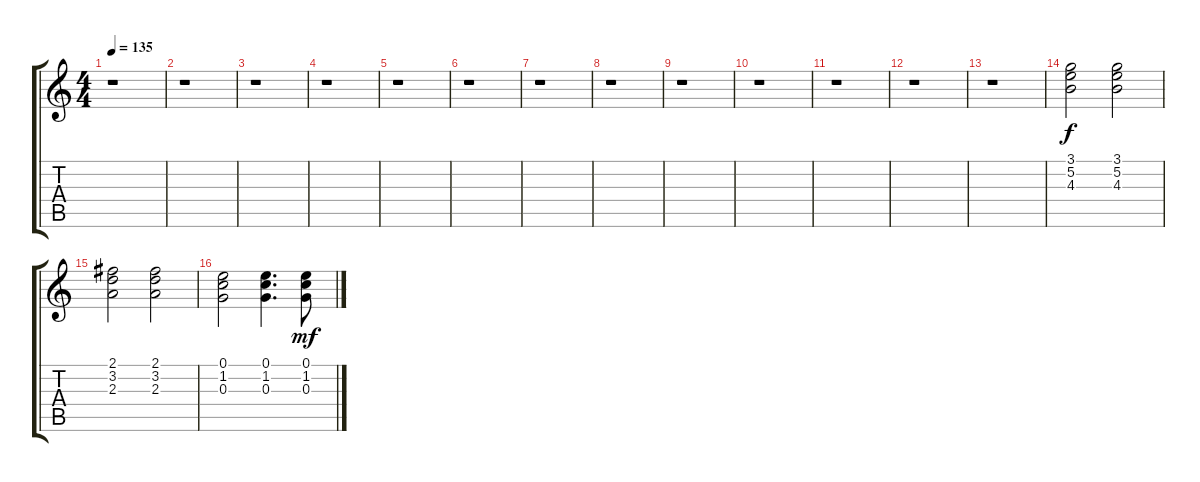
\track "" {instrument electricguitarclean}
\staff {score tabs}
\tuning (E4 B3 G3 D3 A2 E2) {hide}
\ts (4 4)
\tempo 135
\clef g2
\ks c
r.1{dy f} |
r.1 |
r.1 |
r.1 |
r.1 |
r.1 |
r.1 |
r.1 |
r.1 |
r.1 |
r.1 |
r.1 |
r.1 |
(3.1 5.2 4.3).2 (3.1 5.2 4.3).2 |
(2.1 3.2 2.3).2 (2.1 3.2 2.3).2 |
(0.1 1.2 0.3).2 (0.1 1.2 0.3).4{d} (0.1 1.2 0.3).8{dy mf}
